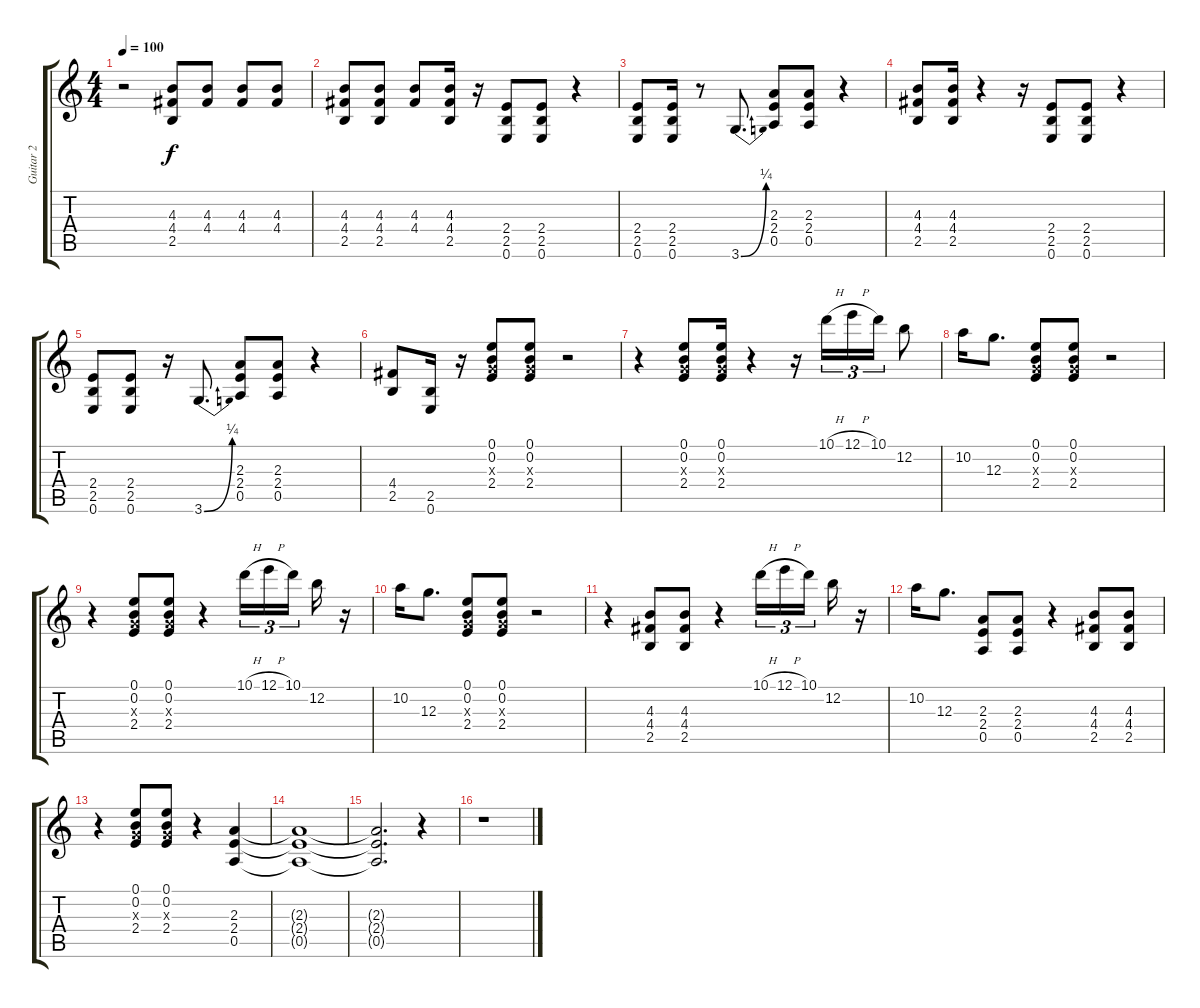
\track ("Guitar 2" "Guitar 2") {instrument overdrivenguitar}
\staff {score tabs}
\tuning (E4 B3 G3 D3 A2 E2) {hide}
\ts (4 4)
\tempo 100
\clef g2
\ks c
r.2{dy f} (4.3 4.4 2.5).8 (4.3 4.4).8 (4.3 4.4).8 (4.3 4.4).8 |
(4.3 4.4 2.5).8 (4.3 4.4 2.5).8 (4.3 4.4).8 (4.3 4.4 2.5).16 r.16 (2.4 2.5 0.6).8 (2.4 2.5 0.6).8 r.4 |
(2.4 2.5 0.6).8 (2.4 2.5 0.6).16 r.8 3.6{be (bend 0 0 60 1)}.8{d} (2.3 2.4 0.5).8 (2.3 2.4 0.5).8 r.4 |
(4.3 4.4 2.5).8 (4.3 4.4 2.5).16 r.4 r.16 (2.4 2.5 0.6).8 (2.4 2.5 0.6).8 r.4 |
(2.4 2.5 0.6).8 (2.4 2.5 0.6).8 r.16 3.6{be (bend 0 0 60 1)}.8{d} (2.3 2.4 0.5).8 (2.3 2.4 0.5).8 r.4 |
(4.4 2.5).8 (2.5 0.6).16 r.16 (0.1 0.2 0.3{x} 2.4).8 (0.1 0.2 0.3{x} 2.4).8 r.2 |
r.4 (0.1 0.2 0.3{x} 2.4).8 (0.1 0.2 0.3{x} 2.4).16 r.4 r.16 10.1{h}.16{tu (3 2)} 12.1{h}.16{tu (3 2)} 10.1.16{tu (3 2)} 12.2.8 |
10.2.16 12.3.8{d} (0.1 0.2 0.3{x} 2.4).8 (0.1 0.2 0.3{x} 2.4).8 r.2 |
r.4 (0.1 0.2 0.3{x} 2.4).8 (0.1 0.2 0.3{x} 2.4).8 r.4 10.1{h}.16{tu (3 2)} 12.1{h}.16{tu (3 2)} 10.1.16{tu (3 2)} 12.2.16 r.16 |
10.2.16 12.3.8{d} (0.1 0.2 0.3{x} 2.4).8 (0.1 0.2 0.3{x} 2.4).8 r.2 |
r.4 (4.3 4.4 2.5).8 (4.3 4.4 2.5).8 r.4 10.1{h}.16{tu (3 2)} 12.1{h}.16{tu (3 2)} 10.1.16{tu (3 2)} 12.2.16 r.16 |
10.2.16 12.3.8{d} (2.3 2.4 0.5).8 (2.3 2.4 0.5).8 r.4 (4.3 4.4 2.5).8 (4.3 4.4 2.5).8 |
r.4 (0.1 0.2 0.3{x} 2.4).8 (0.1 0.2 0.3{x} 2.4).8 r.4 (2.3 2.4 0.5).4 |
(2.3{t} 2.4{t} 0.5{t}).1 |
(2.3{t} 2.4{t} 0.5{t}).2{d} r.4 |
r.1
